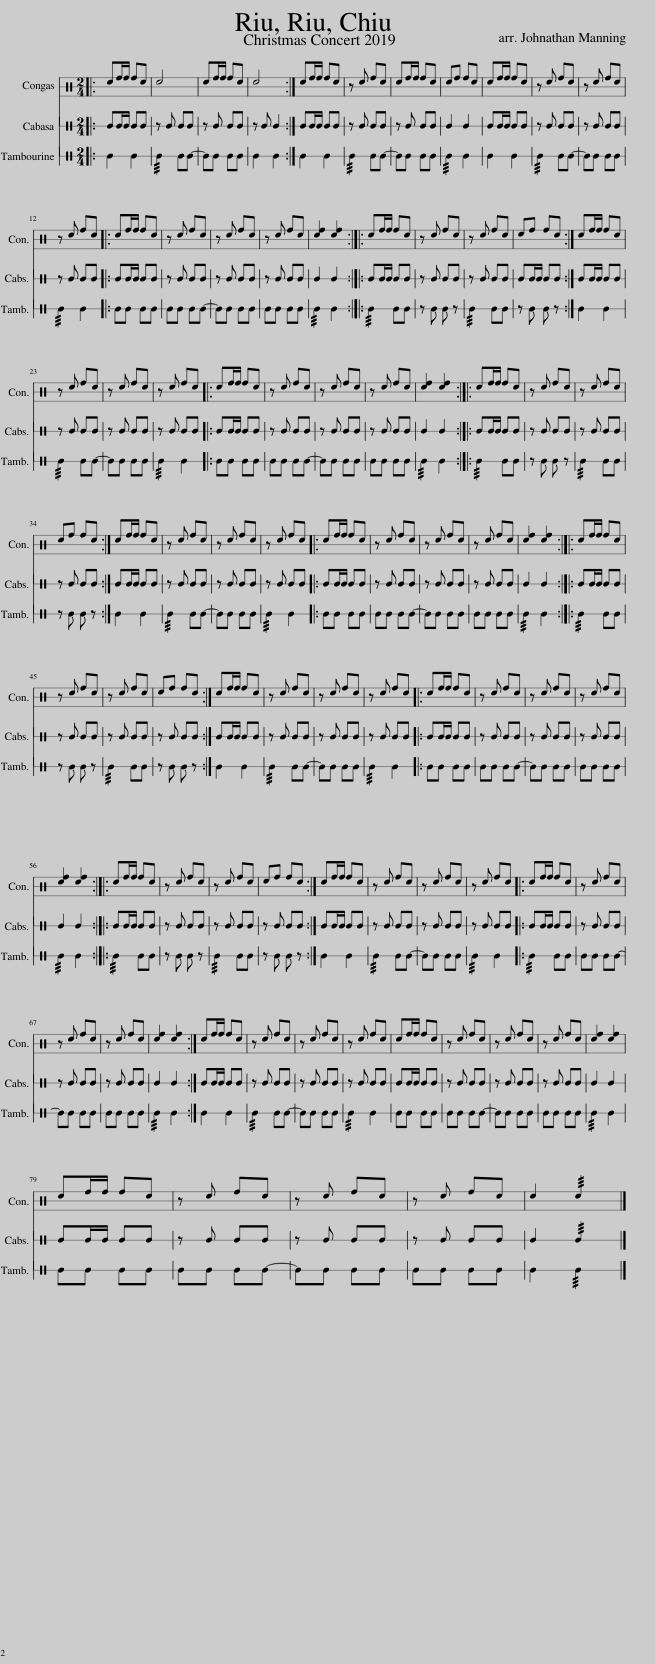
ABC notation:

X:1
%%score 1 2 3
L:1/8
M:2/4
I:linebreak $
K:C
V:1 perc stafflines=3
K:none
V:2 perc stafflines=1
K:none
V:3 perc stafflines=1
K:none
V:1
|: cd/d/ dc | c4 | cd/d/ dc | c4 :| cd/d/ dc | %5
 z c dc | cd/d/ dc | cd dc | cd/d/ dc | z c dc | %10
 z c dc |$ z c dc |: cd/d/ dc | z c dc | z c dc | %15
 z c dc | [cd]2 [cd]2 :: cd/d/ dc | z c dc | z c dc | %20
 cd dc :| cd/d/ dc |$ z c dc | z c dc | z c dc |: %25
 cd/d/ dc | z c dc | z c dc | z c dc | [cd]2 [cd]2 :: %30
 cd/d/ dc | z c dc | z c dc |$ cd dc :| cd/d/ dc | %35
 z c dc | z c dc | z c dc |: cd/d/ dc | z c dc | %40
 z c dc | z c dc | [cd]2 [cd]2 :: cd/d/ dc |$ z c dc | %45
 z c dc | cd dc :| cd/d/ dc | z c dc | z c dc | %50
 z c dc |: cd/d/ dc | z c dc | z c dc | z c dc |$ %55
 [cd]2 [cd]2 :: cd/d/ dc | z c dc | z c dc | cd dc :| %60
 cd/d/ dc | z c dc | z c dc | z c dc |: cd/d/ dc | %65
 z c dc |$ z c dc | z c dc | [cd]2 [cd]2 :| cd/d/ dc | %70
 z c dc | z c dc | z c dc | cd/d/ dc | z c dc | %75
 z c dc | z c dc | [cd]2 [cd]2 |$ cd/d/ dc | z c dc | %80
 z c dc | z c dc | c2 !///!c2 |] %83
V:2
|: EE/E/ EE | z E EE | z E EE | z E E2 :| EE/E/ EE | %5
 z E EE | z E EE | E2 E2 | EE/E/ EE | z E EE | %10
 z E EE |$ z E EE |: EE/E/ EE | z E EE | z E EE | %15
 z E EE | E2 E2 :: EE/E/ EE | z E EE | z E EE | %20
 EE/E/ EE :| EE/E/ EE |$ z E EE | z E EE | z E EE |: %25
 EE/E/ EE | z E EE | z E EE | z E EE | E2 E2 :: %30
 EE/E/ EE | z E EE | z E EE |$ z E EE :| EE/E/ EE | %35
 z E EE | z E EE | z E EE |: EE/E/ EE | z E EE | %40
 z E EE | z E EE | E2 E2 :: EE/E/ EE |$ z E EE | %45
 z E EE | z E EE :| EE/E/ EE | z E EE | z E EE | %50
 z E EE |: EE/E/ EE | z E EE | z E EE | z E EE |$ %55
 E2 E2 :: EE/E/ EE | z E EE | z E EE | z E EE :| %60
 EE/E/ EE | z E EE | z E EE | z E EE |: EE/E/ EE | %65
 z E EE |$ z E EE | z E EE | E2 E2 :| EE/E/ EE | %70
 z E EE | z E EE | z E EE | EE/E/ EE | z E EE | %75
 z E EE | z E EE | E2 E2 |$ EE/E/ EE | z E EE | %80
 z E EE | z E EE | E2 !///!E2 |] %83
V:3
|: E2 E2 | !///!E2 EE- | EE EE | E2 E2 :| E2 E2 | %5
 !///!E2 EE- | EE EE | !///!E2 E2 | E2 E2 | !///!E2 EE- | %10
 EE EE |$ !///!E2 E2 |: EE EE | EE EE- | EE EE | %15
 EE EE | !///!E2 E2 :: !///!E2 EE | z E E z | !///!E2 EE | %20
 z E E z :| E2 E2 |$ !///!E2 EE- | EE EE | !///!E2 E2 |: %25
 EE EE | EE EE- | EE EE | EE EE | !///!E2 E2 :: %30
 !///!E2 EE | z E E z | !///!E2 EE |$ z E E z :| E2 E2 | %35
 !///!E2 EE- | EE EE | !///!E2 E2 |: EE EE | EE EE- | %40
 EE EE | EE EE | !///!E2 E2 :: !///!E2 EE |$ z E E z | %45
 !///!E2 EE | z E E z :| E2 E2 | !///!E2 EE- | EE EE | %50
 !///!E2 E2 |: EE EE | EE EE- | EE EE | EE EE |$ %55
 !///!E2 E2 :: !///!E2 EE | z E E z | !///!E2 EE | z E E z :| %60
 E2 E2 | !///!E2 EE- | EE EE | !///!E2 E2 |: !///!E2 EE | %65
 EE EE- |$ EE EE | EE EE | !///!E2 E2 :| E2 E2 | %70
 !///!E2 EE- | EE EE | !///!E2 E2 | EE EE | EE EE- | %75
 EE EE | EE EE | !///!E2 E2 |$ EE EE | EE EE- | %80
 EE EE | EE EE | E2 !///!E2 |] %83
